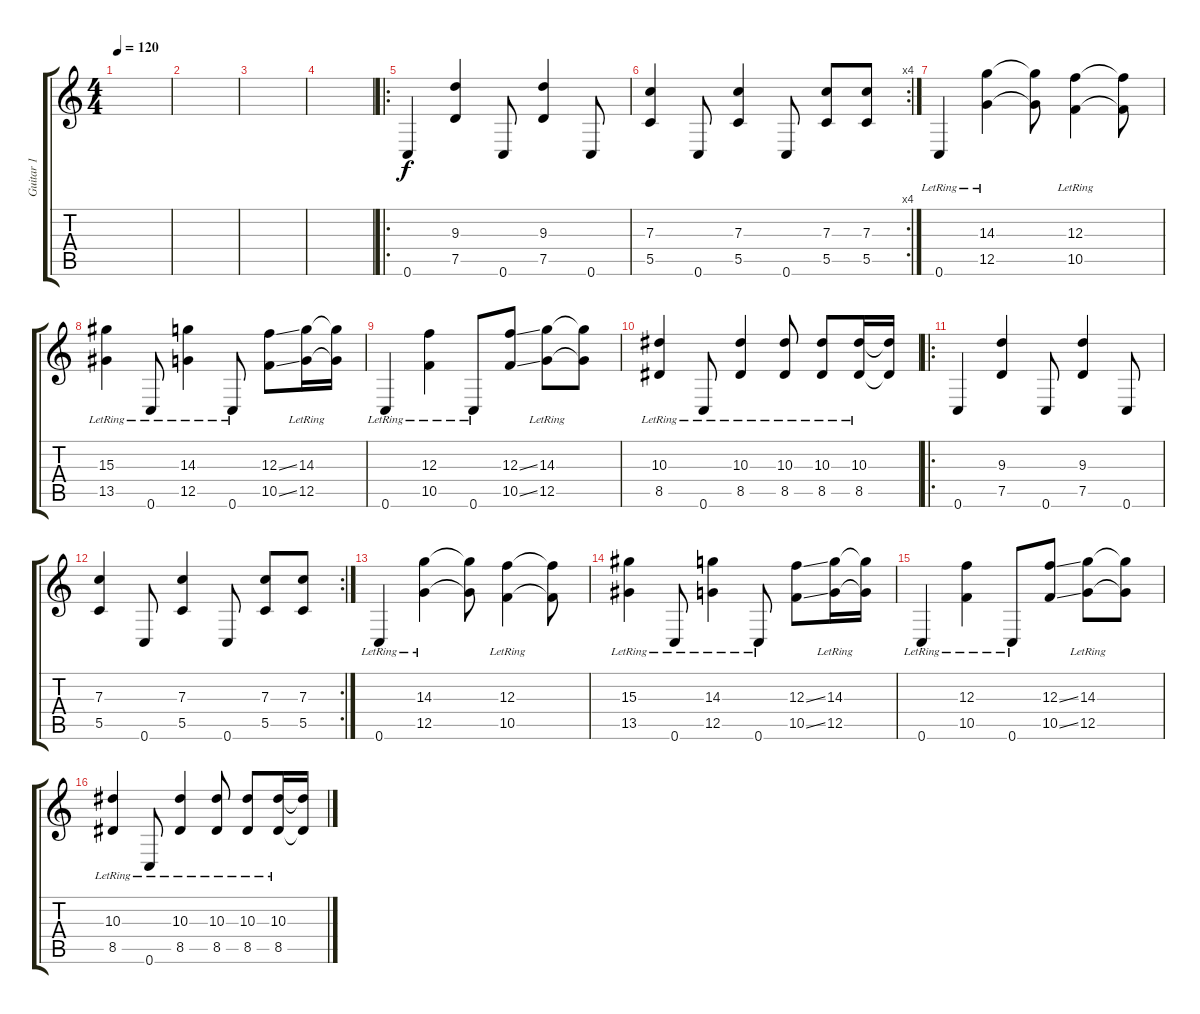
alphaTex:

\track ("Guitar 1" "Guitar 1") {instrument overdrivenguitar}
\staff {score tabs}
\tuning (D4 A3 F3 C3 G2 C2) {hide}
\ts (4 4)
\tempo 120
\clef g2
\ks c
|
|
|
|
\ro
0.6.4 (9.3 7.5).4 0.6.8 (9.3 7.5).4 0.6.8 |
\rc 4
(7.3 5.5).4 0.6.8 (7.3 5.5).4 0.6.8 (7.3 5.5).8 (7.3 5.5).8 |
0.6{lr}.4 (14.3{lr} 12.5{lr}).4 (14.3{t} 12.5{t}).8 (12.3{lr} 10.5{lr}).4 (12.3{t} 10.5{t}).8 |
(15.3{lr} 13.5{lr}).4 0.6{lr}.8 (14.3{lr} 12.5{lr}).4 0.6{lr}.8 (12.3{ss} 10.5{ss}).8 (14.3{lr} 12.5{lr}).16 (14.3{t} 12.5{t}).16 |
0.6{lr}.4 (12.3{lr} 10.5{lr}).4 0.6{lr}.8 (12.3{ss} 10.5{ss}).8 (14.3{lr} 12.5{lr}).8 (14.3{t} 12.5{t}).8 |
(10.3{lr} 8.5{lr}).4 0.6{lr}.8 (10.3{lr} 8.5{lr}).4 (10.3{lr} 8.5{lr}).8 (10.3{lr} 8.5{lr}).8 (10.3{lr} 8.5{lr}).16 (10.3{t} 8.5{t}).16 |
\ro
0.6.4 (9.3 7.5).4 0.6.8 (9.3 7.5).4 0.6.8 |
\rc 2
(7.3 5.5).4 0.6.8 (7.3 5.5).4 0.6.8 (7.3 5.5).8 (7.3 5.5).8 |
0.6{lr}.4 (14.3{lr} 12.5{lr}).4 (14.3{t} 12.5{t}).8 (12.3{lr} 10.5{lr}).4 (12.3{t} 10.5{t}).8 |
(15.3{lr} 13.5{lr}).4 0.6{lr}.8 (14.3{lr} 12.5{lr}).4 0.6{lr}.8 (12.3{ss} 10.5{ss}).8 (14.3{lr} 12.5{lr}).16 (14.3{t} 12.5{t}).16 |
0.6{lr}.4 (12.3{lr} 10.5{lr}).4 0.6{lr}.8 (12.3{ss} 10.5{ss}).8 (14.3{lr} 12.5{lr}).8 (14.3{t} 12.5{t}).8 |
(10.3{lr} 8.5{lr}).4 0.6{lr}.8 (10.3{lr} 8.5{lr}).4 (10.3{lr} 8.5{lr}).8 (10.3{lr} 8.5{lr}).8 (10.3{lr} 8.5{lr}).16 (10.3{t} 8.5{t}).16
